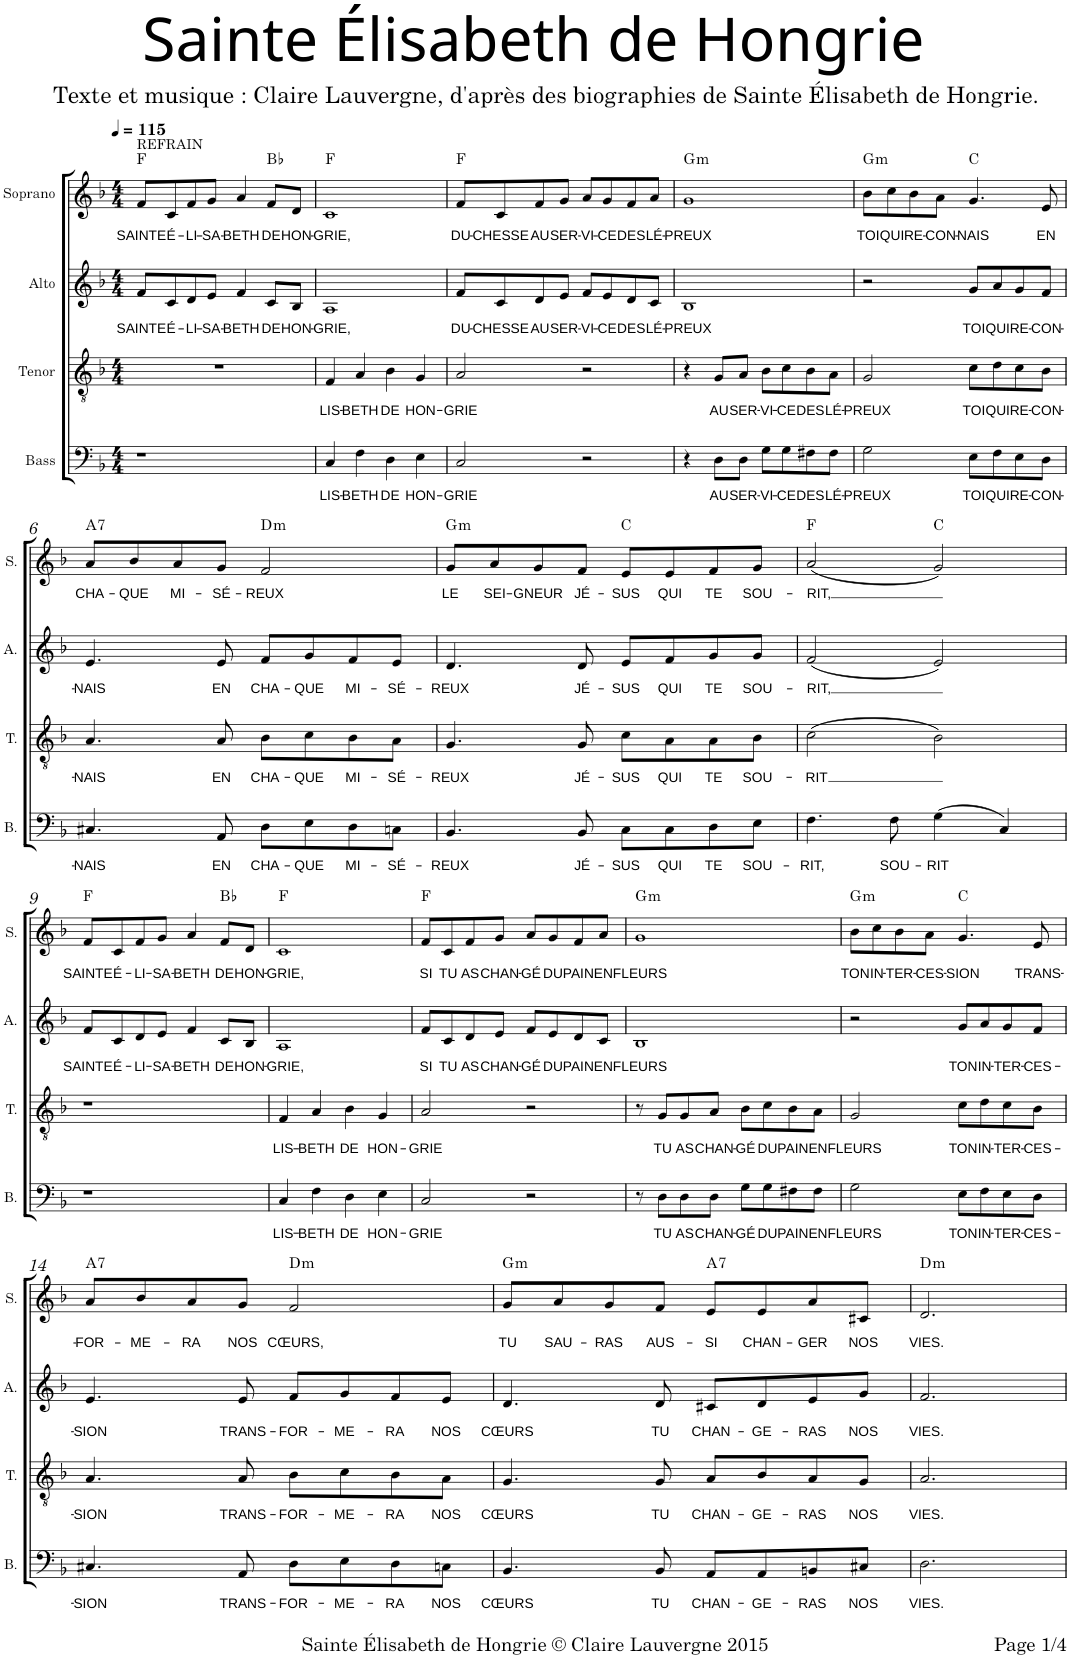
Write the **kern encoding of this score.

**kern	**text	**kern	**text	**kern	**text	**kern	**text	**harte
*part4	*part4	*part3	*part3	*part2	*part2	*part1	*part1	*part1
*staff4	*staff4	*staff3	*staff3	*staff2	*staff2	*staff1	*staff1	*
*I"Bass	*	*I"Tenor	*	*I"Alto	*	*I"Soprano	*	*
*I'B.	*	*I'T.	*	*I'A.	*	*I'S.	*	*
*clefF4	*	*clefGv2	*	*clefG2	*	*clefG2	*	*
*k[b-]	*	*k[b-]	*	*k[b-]	*	*k[b-]	*	*
*M4/4	*	*M4/4	*	*M4/4	*	*M4/4	*	*
*MM115	*	*MM115	*	*MM115	*	*MM115	*	*
=1	=1	=1	=1	=1	=1	=1	=1	=1
!	!	!	!	!	!	!LO:TX:a:t=REFRAIN	!	!
!	!	!	!	!	!LO:LY:b	!	!LO:LY:b	!
1r	.	1r	.	8f/L	SAINTE	8f/L	SAINTE	F:maj
!	!	!	!	!	!LO:LY:b	!	!LO:LY:b	!
.	.	.	.	8c/	É-	8c/	É-	.
!	!	!	!	!	!LO:LY:b	!	!LO:LY:b	!
.	.	.	.	8d/	-LI-	8f/	-LI-	.
!	!	!	!	!	!LO:LY:b	!	!LO:LY:b	!
.	.	.	.	8e/J	SA-	8g/J	-SA-	.
!	!	!	!	!	!LO:LY:b	!	!LO:LY:b	!
.	.	.	.	4f/	-BETH	4a/	-BETH	.
!	!	!	!	!	!LO:LY:b	!	!LO:LY:b	!
.	.	.	.	8c/L	DE	8f/L	DE	Bb:maj
!	!	!	!	!	!LO:LY:b	!	!LO:LY:b	!
.	.	.	.	8B-/J	HON-	8d/J	HON-	.
=2	=2	=2	=2	=2	=2	=2	=2	=2
!	!LO:LY:b	!	!LO:LY:b	!	!LO:LY:b	!	!LO:LY:b	!
4C/	LIS-	4F/	LIS-	1A	-GRIE,	1c	-GRIE,	F:maj
!	!LO:LY:b	!	!LO:LY:b	!	!	!	!	!
4F\	-BETH	4A/	-BETH	.	.	.	.	.
!	!LO:LY:b	!	!LO:LY:b	!	!	!	!	!
4D\	DE	4B-\	DE	.	.	.	.	.
!	!LO:LY:b	!	!LO:LY:b	!	!	!	!	!
4E\	HON-	4G/	HON-	.	.	.	.	.
=3	=3	=3	=3	=3	=3	=3	=3	=3
!	!LO:LY:b	!	!LO:LY:b	!	!LO:LY:b	!	!LO:LY:b	!
2C/	-GRIE	2A/	-GRIE	8f/L	DU-	8f/L	DU-	F:maj
!	!	!	!	!	!LO:LY:b	!	!LO:LY:b	!
.	.	.	.	8c/	-CHESSE	8c/	-CHESSE	.
!	!	!	!	!	!LO:LY:b	!	!LO:LY:b	!
.	.	.	.	8d/	AU	8f/	AU	.
!	!	!	!	!	!LO:LY:b	!	!LO:LY:b	!
.	.	.	.	8e/J	SER-	8g/J	SER-	.
!	!	!	!	!	!LO:LY:b	!	!LO:LY:b	!
2r	.	2r	.	8f/L	-VI-	8a/L	-VI-	.
!	!	!	!	!	!LO:LY:b	!	!LO:LY:b	!
.	.	.	.	8e/	-CE	8g/	-CE	.
!	!	!	!	!	!LO:LY:b	!	!LO:LY:b	!
.	.	.	.	8d/	DES	8f/	DES	.
!	!	!	!	!	!LO:LY:b	!	!LO:LY:b	!
.	.	.	.	8c/J	LÉ-	8a/J	LÉ-	.
=4	=4	=4	=4	=4	=4	=4	=4	=4
!	!	!	!	!	!LO:LY:b	!	!LO:LY:b	!LO:H:kt=m
4r	.	4r	.	1B-	-PREUX	1g	-PREUX	G:min
!	!LO:LY:b	!	!LO:LY:b	!	!	!	!	!
8D\L	AU	8G/L	AU	.	.	.	.	.
!	!LO:LY:b	!	!LO:LY:b	!	!	!	!	!
8D\J	SER-	8A/J	SER-	.	.	.	.	.
!	!LO:LY:b	!	!LO:LY:b	!	!	!	!	!
8G\L	-VI-	8B-\L	-VI-	.	.	.	.	.
!	!LO:LY:b	!	!LO:LY:b	!	!	!	!	!
8G\	-CE	8c\	-CE	.	.	.	.	.
!	!LO:LY:b	!	!LO:LY:b	!	!	!	!	!
8F#X\	DES	8B-\	DES	.	.	.	.	.
!	!LO:LY:b	!	!LO:LY:b	!	!	!	!	!
8F#\J	LÉ-	8A\J	LÉ-	.	.	.	.	.
=5	=5	=5	=5	=5	=5	=5	=5	=5
!	!LO:LY:b	!	!LO:LY:b	!	!	!	!LO:LY:b	!LO:H:kt=m
2G\	-PREUX	2G/	-PREUX	2r	.	8b-\L	TOI	G:min
!	!	!	!	!	!	!	!LO:LY:b	!
.	.	.	.	.	.	8cc\	QUI	.
!	!	!	!	!	!	!	!LO:LY:b	!
.	.	.	.	.	.	8b-\	RE-	.
!	!	!	!	!	!	!	!LO:LY:b	!
.	.	.	.	.	.	8a\J	-CON-	.
!	!LO:LY:b	!	!LO:LY:b	!	!LO:LY:b	!	!LO:LY:b	!
8E\L	TOI	8c\L	TOI	8g/L	TOI	4.g/	-NAIS	C:maj
!	!LO:LY:b	!	!LO:LY:b	!	!LO:LY:b	!	!	!
8F\	QUI	8d\	QUI	8a/	QUI	.	.	.
!	!LO:LY:b	!	!LO:LY:b	!	!LO:LY:b	!	!	!
8E\	RE-	8c\	RE-	8g/	RE-	.	.	.
!	!LO:LY:b	!	!LO:LY:b	!	!LO:LY:b	!	!LO:LY:b	!
8D\J	-CON-	8B-\J	-CON-	8f/J	-CON-	8e/	EN	.
!!LO:LB:g=z
=6	=6	=6	=6	=6	=6	=6	=6	=6
!	!LO:LY:b	!	!LO:LY:b	!	!LO:LY:b	!	!LO:LY:b	!LO:H:kt=7
4.C#X/	-NAIS	4.A/	-NAIS	4.e/	-NAIS	8a/L	CHA-	A:7
!	!	!	!	!	!	!	!LO:LY:b	!
.	.	.	.	.	.	8b-/	-QUE	.
!	!	!	!	!	!	!	!LO:LY:b	!
.	.	.	.	.	.	8a/	MI-	.
!	!LO:LY:b	!	!LO:LY:b	!	!LO:LY:b	!	!LO:LY:b	!
8AA/	EN	8A/	EN	8e/	EN	8g/J	-SÉ-	.
!	!LO:LY:b	!	!LO:LY:b	!	!LO:LY:b	!	!LO:LY:b	!LO:H:kt=m
8D\L	CHA-	8B-\L	CHA-	8f/L	CHA-	2f/	-REUX	D:min
!	!LO:LY:b	!	!LO:LY:b	!	!LO:LY:b	!	!	!
8E\	-QUE	8c\	-QUE	8g/	-QUE	.	.	.
!	!LO:LY:b	!	!LO:LY:b	!	!LO:LY:b	!	!	!
8D\	MI-	8B-\	MI-	8f/	MI-	.	.	.
!	!LO:LY:b	!	!LO:LY:b	!	!LO:LY:b	!	!	!
8Cn\J	-SÉ-	8A\J	-SÉ-	8e/J	-SÉ-	.	.	.
=7	=7	=7	=7	=7	=7	=7	=7	=7
!	!LO:LY:b	!	!LO:LY:b	!	!LO:LY:b	!	!LO:LY:b	!LO:H:kt=m
4.BB-/	-REUX	4.G/	-REUX	4.d/	-REUX	8g/L	LE	G:min
!	!	!	!	!	!	!	!LO:LY:b	!
.	.	.	.	.	.	8a/	SEI-	.
!	!	!	!	!	!	!	!LO:LY:b	!
.	.	.	.	.	.	8g/	-GNEUR	.
!	!LO:LY:b	!	!LO:LY:b	!	!LO:LY:b	!	!LO:LY:b	!
8BB-/	JÉ-	8G/	JÉ-	8d/	JÉ-	8f/J	JÉ-	.
!	!LO:LY:b	!	!LO:LY:b	!	!LO:LY:b	!	!LO:LY:b	!
8C\L	-SUS	8c\L	-SUS	8e/L	-SUS	8e/L	-SUS	C:maj
!	!LO:LY:b	!	!LO:LY:b	!	!LO:LY:b	!	!LO:LY:b	!
8C\	QUI	8A\	QUI	8f/	QUI	8e/	QUI	.
!	!LO:LY:b	!	!LO:LY:b	!	!LO:LY:b	!	!LO:LY:b	!
8D\	TE	8A\	TE	8g/	TE	8f/	TE	.
!	!LO:LY:b	!	!LO:LY:b	!	!LO:LY:b	!	!LO:LY:b	!
8E\J	SOU-	8B-\J	SOU-	8g/J	SOU-	8g/J	SOU-	.
=8	=8	=8	=8	=8	=8	=8	=8	=8
!	!LO:LY:b	!	!LO:LY:b	!	!LO:LY:b	!	!LO:LY:b	!
4.F\	-RIT,	(2c\	-RIT	(2f/	-RIT,	(2a/	-RIT,	F:maj
!	!LO:LY:b	!	!	!	!	!	!	!
8F\	SOU-	.	.	.	.	.	.	.
!	!LO:LY:b	!	!	!	!	!	!	!
(4G\	-RIT	2B-\)	.	2e/)	.	2g/)	.	C:maj
4C/)	.	.	.	.	.	.	.	.
!!LO:LB:g=z
=9	=9	=9	=9	=9	=9	=9	=9	=9
!	!	!	!	!	!LO:LY:b	!	!LO:LY:b	!
1r	.	1r	.	8f/L	SAINTE	8f/L	SAINTE	F:maj
!	!	!	!	!	!LO:LY:b	!	!LO:LY:b	!
.	.	.	.	8c/	É-	8c/	É-	.
!	!	!	!	!	!LO:LY:b	!	!LO:LY:b	!
.	.	.	.	8d/	-LI-	8f/	-LI-	.
!	!	!	!	!	!LO:LY:b	!	!LO:LY:b	!
.	.	.	.	8e/J	-SA-	8g/J	-SA-	.
!	!	!	!	!	!LO:LY:b	!	!LO:LY:b	!
.	.	.	.	4f/	-BETH	4a/	-BETH	.
!	!	!	!	!	!LO:LY:b	!	!LO:LY:b	!
.	.	.	.	8c/L	DE	8f/L	DE	Bb:maj
!	!	!	!	!	!LO:LY:b	!	!LO:LY:b	!
.	.	.	.	8B-/J	HON-	8d/J	HON-	.
=10	=10	=10	=10	=10	=10	=10	=10	=10
!	!LO:LY:b	!	!LO:LY:b	!	!LO:LY:b	!	!LO:LY:b	!
4C/	LIS-	4F/	LIS-	1A	-GRIE,	1c	-GRIE,	F:maj
!	!LO:LY:b	!	!LO:LY:b	!	!	!	!	!
4F\	-BETH	4A/	-BETH	.	.	.	.	.
!	!LO:LY:b	!	!LO:LY:b	!	!	!	!	!
4D\	DE	4B-\	DE	.	.	.	.	.
!	!LO:LY:b	!	!LO:LY:b	!	!	!	!	!
4E\	HON-	4G/	HON-	.	.	.	.	.
=11	=11	=11	=11	=11	=11	=11	=11	=11
!	!LO:LY:b	!	!LO:LY:b	!	!LO:LY:b	!	!LO:LY:b	!
2C/	-GRIE	2A/	-GRIE	8f/L	SI	8f/L	SI	F:maj
!	!	!	!	!	!LO:LY:b	!	!LO:LY:b	!
.	.	.	.	8c/	TU	8c/	TU	.
!	!	!	!	!	!LO:LY:b	!	!LO:LY:b	!
.	.	.	.	8d/	AS	8f/	AS	.
!	!	!	!	!	!LO:LY:b	!	!LO:LY:b	!
.	.	.	.	8e/J	CHAN-	8g/J	CHAN-	.
!	!	!	!	!	!LO:LY:b	!	!LO:LY:b	!
2r	.	2r	.	8f/L	-GÉ	8a/L	-GÉ	.
!	!	!	!	!	!LO:LY:b	!	!LO:LY:b	!
.	.	.	.	8e/	DU	8g/	DU	.
!	!	!	!	!	!LO:LY:b	!	!LO:LY:b	!
.	.	.	.	8d/	PAIN	8f/	PAIN	.
!	!	!	!	!	!LO:LY:b	!	!LO:LY:b	!
.	.	.	.	8c/J	EN	8a/J	EN	.
=12	=12	=12	=12	=12	=12	=12	=12	=12
!	!	!	!	!	!LO:LY:b	!	!LO:LY:b	!LO:H:kt=m
8r	.	8r	.	1B-	FLEURS	1g	FLEURS	G:min
!	!LO:LY:b	!	!LO:LY:b	!	!	!	!	!
8D\L	TU	8G/L	TU	.	.	.	.	.
!	!LO:LY:b	!	!LO:LY:b	!	!	!	!	!
8D\	AS	8G/	AS	.	.	.	.	.
!	!LO:LY:b	!	!LO:LY:b	!	!	!	!	!
8D\J	CHAN-	8A/J	CHAN-	.	.	.	.	.
!	!LO:LY:b	!	!LO:LY:b	!	!	!	!	!
8G\L	-GÉ	8B-\L	-GÉ	.	.	.	.	.
!	!LO:LY:b	!	!LO:LY:b	!	!	!	!	!
8G\	DU	8c\	DU	.	.	.	.	.
!	!LO:LY:b	!	!LO:LY:b	!	!	!	!	!
8F#X\	PAIN	8B-\	PAIN	.	.	.	.	.
!	!LO:LY:b	!	!LO:LY:b	!	!	!	!	!
8F#\J	EN	8A\J	EN	.	.	.	.	.
=13	=13	=13	=13	=13	=13	=13	=13	=13
!	!LO:LY:b	!	!LO:LY:b	!	!	!	!LO:LY:b	!LO:H:kt=m
2G\	FLEURS	2G/	FLEURS	2r	.	8b-\L	TON	G:min
!	!	!	!	!	!	!	!LO:LY:b	!
.	.	.	.	.	.	8cc\	IN-	.
!	!	!	!	!	!	!	!LO:LY:b	!
.	.	.	.	.	.	8b-\	-TER-	.
!	!	!	!	!	!	!	!LO:LY:b	!
.	.	.	.	.	.	8a\J	-CES-	.
!	!LO:LY:b	!	!LO:LY:b	!	!LO:LY:b	!	!LO:LY:b	!
8E\L	TON	8c\L	TON	8g/L	TON	4.g/	-SION	C:maj
!	!LO:LY:b	!	!LO:LY:b	!	!LO:LY:b	!	!	!
8F\	IN-	8d\	IN-	8a/	IN-	.	.	.
!	!LO:LY:b	!	!LO:LY:b	!	!LO:LY:b	!	!	!
8E\	-TER-	8c\	-TER-	8g/	-TER-	.	.	.
!	!LO:LY:b	!	!LO:LY:b	!	!LO:LY:b	!	!LO:LY:b	!
8D\J	-CES-	8B-\J	-CES-	8f/J	-CES-	8e/	TRANS-	.
!!LO:LB:g=z
=14	=14	=14	=14	=14	=14	=14	=14	=14
!	!LO:LY:b	!	!LO:LY:b	!	!LO:LY:b	!	!LO:LY:b	!LO:H:kt=7
4.C#X/	-SION	4.A/	-SION	4.e/	-SION	8a/L	-FOR-	A:7
!	!	!	!	!	!	!	!LO:LY:b	!
.	.	.	.	.	.	8b-/	-ME-	.
!	!	!	!	!	!	!	!LO:LY:b	!
.	.	.	.	.	.	8a/	-RA	.
!	!LO:LY:b	!	!LO:LY:b	!	!LO:LY:b	!	!LO:LY:b	!
8AA/	TRANS-	8A/	TRANS-	8e/	TRANS-	8g/J	NOS	.
!	!LO:LY:b	!	!LO:LY:b	!	!LO:LY:b	!	!LO:LY:b	!LO:H:kt=m
8D\L	-FOR-	8B-\L	-FOR-	8f/L	-FOR-	2f/	CŒURS,	D:min
!	!LO:LY:b	!	!LO:LY:b	!	!LO:LY:b	!	!	!
8E\	-ME-	8c\	-ME-	8g/	-ME-	.	.	.
!	!LO:LY:b	!	!LO:LY:b	!	!LO:LY:b	!	!	!
8D\	-RA	8B-\	-RA	8f/	-RA	.	.	.
!	!LO:LY:b	!	!LO:LY:b	!	!LO:LY:b	!	!	!
8Cn\J	NOS	8A\J	NOS	8e/J	NOS	.	.	.
=15	=15	=15	=15	=15	=15	=15	=15	=15
!	!LO:LY:b	!	!LO:LY:b	!	!LO:LY:b	!	!LO:LY:b	!LO:H:kt=m
4.BB-/	CŒURS	4.G/	CŒURS	4.d/	CŒURS	8g/L	TU	G:min
!	!	!	!	!	!	!	!LO:LY:b	!
.	.	.	.	.	.	8a/	SAU-	.
!	!	!	!	!	!	!	!LO:LY:b	!
.	.	.	.	.	.	8g/	-RAS	.
!	!LO:LY:b	!	!LO:LY:b	!	!LO:LY:b	!	!LO:LY:b	!
8BB-/	TU	8G/	TU	8d/	TU	8f/J	AUS-	.
!	!LO:LY:b	!	!LO:LY:b	!	!LO:LY:b	!	!LO:LY:b	!LO:H:kt=7
8AA/L	CHAN-	8A/L	CHAN-	8c#X/L	CHAN-	8e/L	-SI	A:7
!	!LO:LY:b	!	!LO:LY:b	!	!LO:LY:b	!	!LO:LY:b	!
8AA/	-GE-	8B-/	-GE-	8d/	-GE-	8e/	CHAN-	.
!	!LO:LY:b	!	!LO:LY:b	!	!LO:LY:b	!	!LO:LY:b	!
8BBn/	-RAS	8A/	-RAS	8e/	-RAS	8a/	-GER	.
!	!LO:LY:b	!	!LO:LY:b	!	!LO:LY:b	!	!LO:LY:b	!
8C#X/J	NOS	8G/J	NOS	8g/J	NOS	8c#X/J	NOS	.
=16	=16	=16	=16	=16	=16	=16	=16	=16
!	!LO:LY:b	!	!LO:LY:b	!	!LO:LY:b	!	!LO:LY:b	!LO:H:kt=m
2.D\	VIES.	2.A/	VIES.	2.f/	VIES.	2.d/	VIES.	D:min
=	=	=	=	=	=	=	=	=
*-	*-	*-	*-	*-	*-	*-	*-	*-
